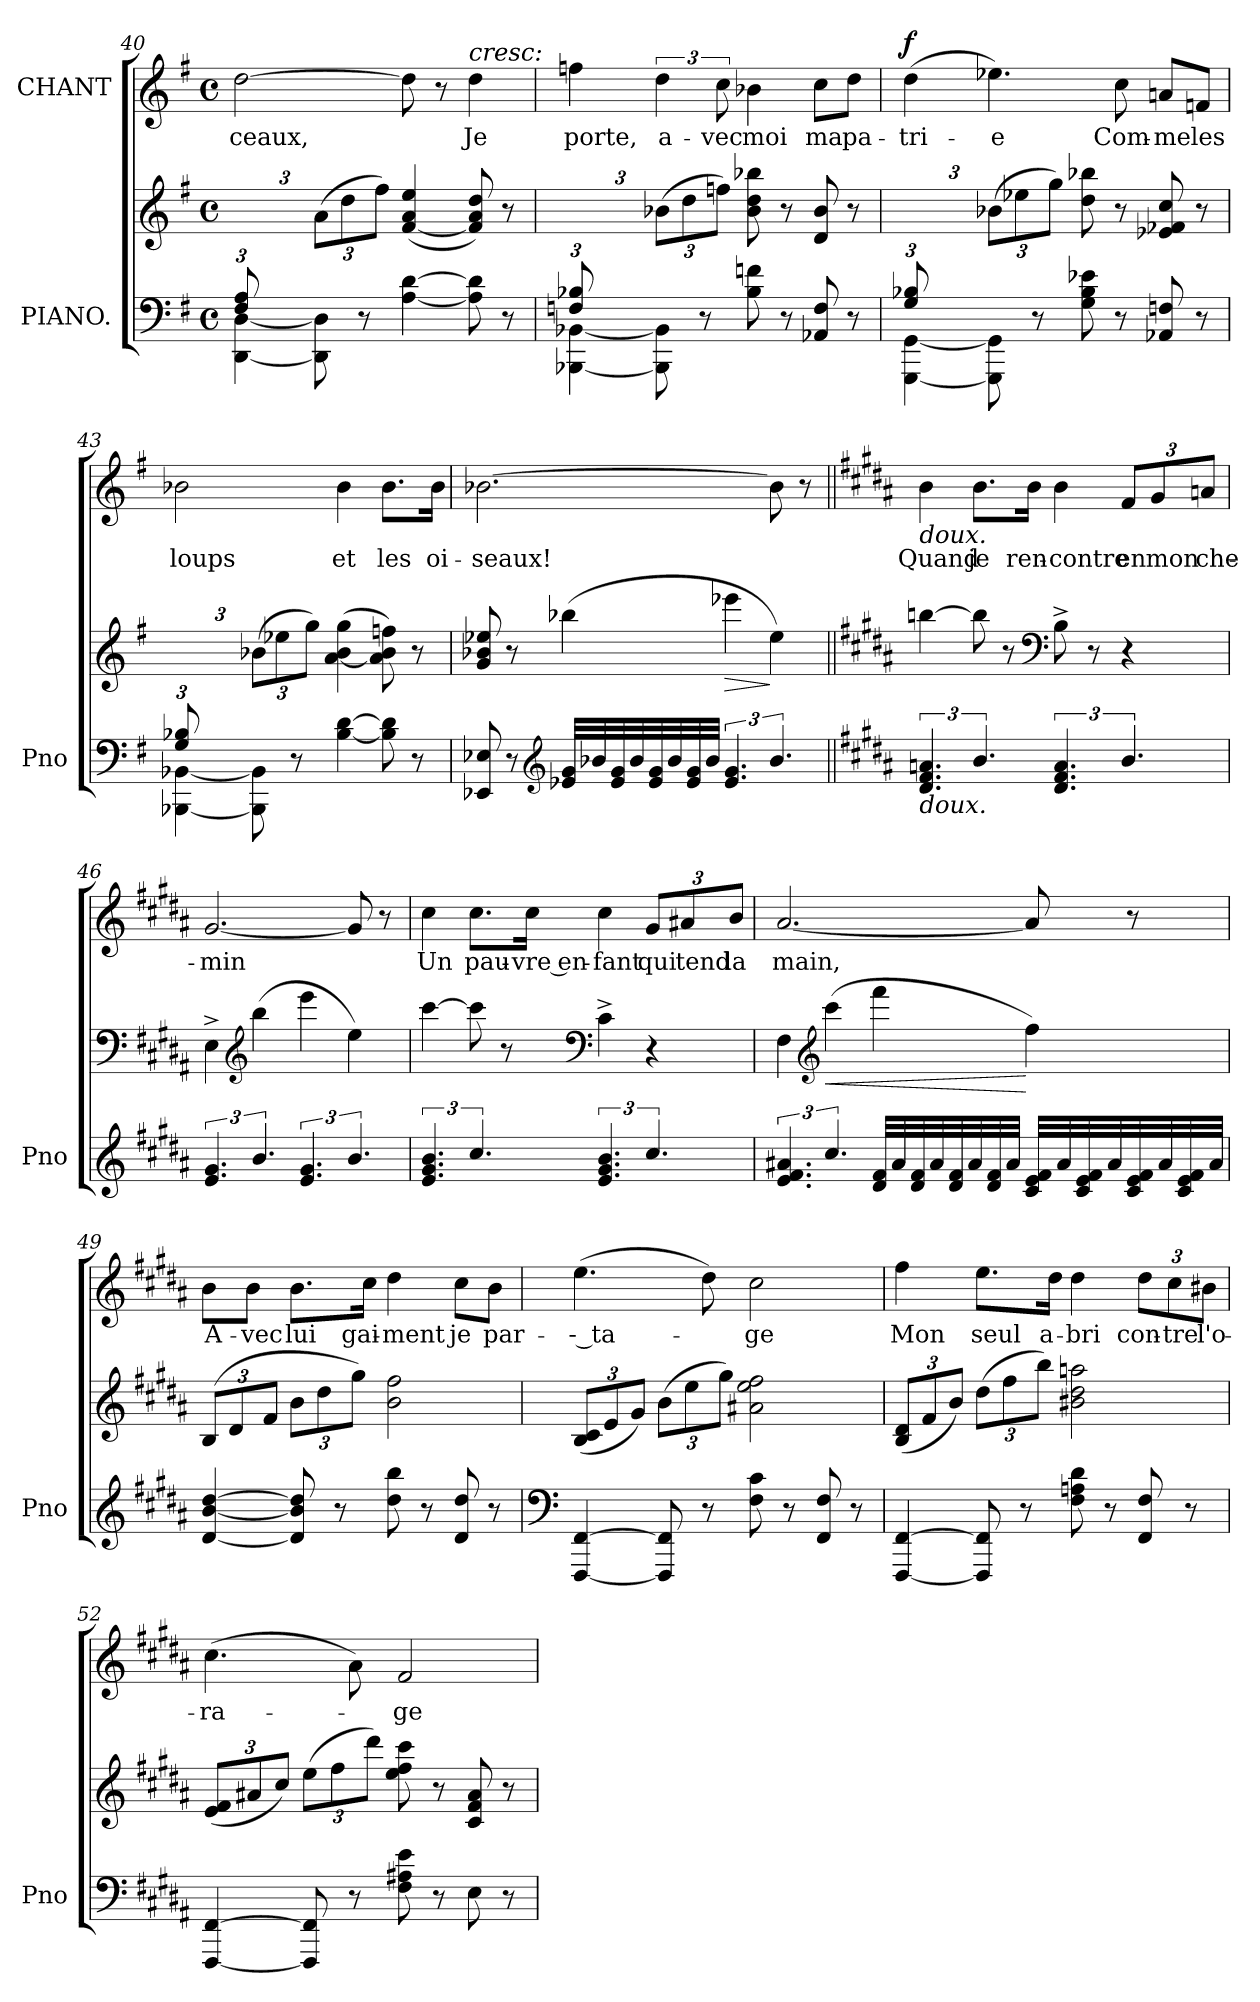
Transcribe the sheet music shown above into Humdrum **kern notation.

**kern	**kern	**dynam	**kern	**text	**dynam
*part2	*part2	*part2	*part1	*part1	*part1
*staff3	*staff2	*staff2/3	*staff1	*staff1	*staff1
*I"PIANO.	*	*	*I"CHANT	*	*
*I'Pno	*	*	*	*	*
*clefF4	*clefG2	*	*clefG2	*	*
*k[f#]	*k[f#]	*	*k[f#]	*	*
*M4/4	*M4/4	*	*M4/4	*	*
*met(c)	*met(c)	*	*met(c)	*	*
*Xbrackettup	*	*	*	*	*
=40	=40	=40	=40	=40	=40
*^	*	*	*	*	*
!	!	!	!	!	!LO:LY:b	!
(<12F#/ 12A/L	[4DD\ [<4D\	12ryy	.	[2dd\	-ceaux,	.
12%11ryy	.	12d/	.	.	.	.
.	.	12f#/J)	.	.	.	.
.	8DD\] 8D\]	(12a\L	.	.	.	.
.	.	12dd\	.	.	.	.
.	8r	.	.	.	.	.
.	.	12ff#\J)	.	.	.	.
.	[4A\ [4d\	([4f#/ 4a/ 4ee/	.	8dd\]	.	.
.	.	.	.	8r	.	.
!	!	!	!	!LO:TX:a:i:t=cresc&colon;	!	!
!	!	!	!	!	!LO:LY:b	!
.	8A\] 8d\]	8f#/] 8a/ 8dd/)	.	4dd\	Je	.
.	8r	8r	.	.	.	.
!!LO:LB:g=z
=41	=41	=41	=41	=41	=41	=41
!	!	!	!	!	!LO:LY:b	!
(<12Fn/ 12B-X/L	[4BBB-X\ [>4BB-X\	12ryy	.	4ffn\	porte,	.
12%11ryy	.	12d/	.	.	.	.
.	.	12fn/J)	.	.	.	.
!	!	!	!	!	!LO:LY:b	!
.	8BBB-\] 8BB-\]	(12b-X\L	.	6dd\	a-	.
.	.	12dd\	.	.	.	.
.	8r	.	.	.	.	.
!	!	!	!	!	!LO:LY:b	!
.	.	12ffn\J)	.	12cc\	-vec	.
!	!	!	!	!	!LO:LY:b	!
.	8B-\ 8fn\	8b-\ 8dd\ 8bb-X\	.	4b-X\	moi	.
.	8r	8r	.	.	.	.
!	!	!	!	!	!LO:LY:b	!
.	8AA-X/ 8F/	8d/ 8b-/	.	8cc\L	ma	.
!	!	!	!	!	!LO:LY:b	!
.	8r	8r	.	8dd\J	pa-	.
=42	=42	=42	=42	=42	=42	=42
!	!	!	!	!	!LO:LY:b	!LO:DY:a
(<12G/ 12B-X/L	[4GGG\ [<4GG\	12ryy	.	(4dd\	-tri-	f
12%11ryy	.	12e-X/	.	.	.	.
.	.	12g/J)	.	.	.	.
!	!	!	!	!	!LO:LY:b	!
.	8GGG\] 8GG\]	(12b-X\L	.	4.ee-X\)	-e	.
.	.	12ee-X\	.	.	.	.
.	8r	.	.	.	.	.
.	.	12gg\J)	.	.	.	.
.	8G\ 8B-\ 8e-X\	8dd\ 8bb-X\	.	.	.	.
!	!	!	!	!	!LO:LY:b	!
.	8r	8r	.	8cc\	Com-	.
!	!	!	!	!	!LO:LY:b	!
.	8AA-X/ 8Fn/	8e-X/ 8f-X/ 8cc/	.	8an/L	-me	.
!	!	!	!	!	!LO:LY:b	!
.	8r	8r	.	8fn/J	les	.
=43	=43	=43	=43	=43	=43	=43
!	!	!	!	!	!LO:LY:b	!
(<12G/ 12B-X/L	[4BBB-X\ [>4BB-X\	12ryy	.	2b-X\	loups	.
12%11ryy	.	12e-X/	.	.	.	.
.	.	12g/J)	.	.	.	.
.	8BBB-\] 8BB-\]	(12b-X\L	.	.	.	.
.	.	12ee-X\	.	.	.	.
.	8r	.	.	.	.	.
.	.	12gg\J)	.	.	.	.
!	!	!	!	!	!LO:LY:b	!
.	[4B-\ [4d\	(>[4a\ 4b-\ 4gg\	.	4b-\	et	.
!	!	!	!	!	!LO:LY:b	!
.	8B-\] 8d\]	8a\] 8b-\ 8ffn\)	.	8.b-\L	les	.
.	8r	8r	.	.	.	.
!	!	!	!	!	!LO:LY:b	!
.	.	.	.	16b-\Jk	oi-	.
*v	*v	*	*	*	*	*
!!LO:LB:g=z
=44	=44	=44	=44	=44	=44
!	!	!	!	!LO:LY:b	!
8EE-X/ 8E-X/	8g/ 8b-X/ 8ee-X/	.	[2.b-X\	-seaux!	.
8r	8r	.	.	.	.
*clefG2	*	*	*	*	*
32e-X/ 32g/LLL	(4bb-X\	.	.	.	.
32b-X/	.	.	.	.	.
32e-/ 32g/	.	.	.	.	.
32b-/	.	.	.	.	.
32e-/ 32g/	.	.	.	.	.
32b-/	.	.	.	.	.
32e-/ 32g/	.	.	.	.	.
32b-/JJJ	.	.	.	.	.
*brackettup	*	*	*	*	*
!	!	!LO:HP:b	!	!	!
6.e-/ 6.g/	4eee-X\	>	.	.	.
6.b-/	4ee-\)	]	8b-\]	.	.
.	.	.	8r	.	.
=45||	=45||	=45||	=45||	=45||	=45||
*k[f#c#g#d#a#]	*k[f#c#g#d#a#]	*	*k[f#c#g#d#a#]	*	*
!	!	!	!LO:TX:b:i:t=doux.	!	!
!LO:TX:b:i:t=doux.	!	!	!	!	!
!	!	!	!	!LO:LY:b	!
6.d#/ 6.f#/ 6.an/	[4bbn\	.	4b\	Quand	.
!	!	!	!	!LO:LY:b	!
6.b/	8bb\]	.	8.b\L	je	.
.	8r	.	.	.	.
!	!	!	!	!LO:LY:b	!
.	.	.	16b\Jk	ren-	.
*	*clefF4	*	*	*	*
!	!	!	!	!LO:LY:b	!
6.d#/ 6.f#/ 6.a/	8B^\	.	4b\	-contre	.
.	8r	.	.	.	.
!	!	!	!	!LO:LY:b	!
6.b/	4r	.	12f#/L	en	.
!	!	!	!	!LO:LY:b	!
.	.	.	12g#/	mon	.
!	!	!	!	!LO:LY:b	!
.	.	.	12an/J	che-	.
=46	=46	=46	=46	=46	=46
!	!	!	!	!LO:LY:b	!
6.e/ 6.g#/	4E^\	.	[2.g#/	-min	.
*	*clefG2	*	*	*	*
6.b/	(4bb\	.	.	.	.
6.e/ 6.g#/	4eee\	.	.	.	.
6.b/	4ee\)	.	8g#/]	.	.
.	.	.	8r	.	.
!!LO:LB:g=z
=47	=47	=47	=47	=47	=47
!	!	!	!	!LO:LY:b	!
6.e/ 6.g#/ 6.b/	[4ccc#\	.	4cc#\	Un	.
!	!	!	!	!LO:LY:b	!
6.cc#/	8ccc#\]	.	8.cc#\L	pau-	.
.	8r	.	.	.	.
!	!	!	!	!LO:LY:b	!
.	.	.	16cc#\Jk	-vre en-	.
*	*clefF4	*	*	*	*
!	!	!	!	!LO:LY:b	!
6.e/ 6.g#/ 6.b/	4c#^\	.	4cc#\	-fant	.
!	!	!	!	!LO:LY:b	!
6.cc#/	4r	.	12g#/L	qui	.
!	!	!	!	!LO:LY:b	!
.	.	.	12a#X/	tend	.
!	!	!	!	!LO:LY:b	!
.	.	.	12b/J	la	.
=48	=48	=48	=48	=48	=48
!	!	!	!	!LO:LY:b	!
6.e/ 6.f#/ 6.a#X/	4F#\	.	[2.a#/	main,	.
*	*clefG2	*	*	*	*
!	!	!LO:HP:b	!	!	!
6.cc#/	(4ccc#\	<	.	.	.
32d#/ 32f#/LLL	4fff#\	.	.	.	.
32a#/	.	.	.	.	.
32d#/ 32f#/	.	.	.	.	.
32a#/	.	.	.	.	.
32d#/ 32f#/	.	.	.	.	.
32a#/	.	.	.	.	.
32d#/ 32f#/	.	.	.	.	.
32a#/JJJ	.	.	.	.	.
32c#/ 32e/ 32f#/LLL	4ff#\)	[	8a#/]	.	.
32a#/	.	.	.	.	.
32c#/ 32e/ 32f#/	.	.	.	.	.
32a#/	.	.	.	.	.
32c#/ 32e/ 32f#/	.	.	8r	.	.
32a#/	.	.	.	.	.
32c#/ 32e/ 32f#/	.	.	.	.	.
32a#/JJJ	.	.	.	.	.
=49	=49	=49	=49	=49	=49
!	!	!	!	!LO:LY:b	!
[4d#/ [>4b/ [>4dd#/	(12B/L	.	8b\L	A-	.
.	12d#/	.	.	.	.
!	!	!	!	!LO:LY:b	!
.	.	.	8b\J	-vec	.
.	12f#/J	.	.	.	.
!	!	!	!	!LO:LY:b	!
8d#/] 8b/] 8dd#/]	12b\L	.	8.b\L	lui	.
.	12dd#\	.	.	.	.
8r	.	.	.	.	.
.	12gg#\J)	.	.	.	.
!	!	!	!	!LO:LY:b	!
.	.	.	16cc#\Jk	gai-	.
!	!	!	!	!LO:LY:b	!
8dd#\ 8bb\	2b\ 2ff#\	.	4dd#\	-ment	.
8r	.	.	.	.	.
!	!	!	!	!LO:LY:b	!
8d#/ 8dd#/	.	.	8cc#\L	je	.
!	!	!	!	!LO:LY:b	!
8r	.	.	8b\J	par-	.
!!LO:PB:g=z
=50	=50	=50	=50	=50	=50
*clefF4	*	*	*	*	*
!	!	!	!	!LO:LY:b	!
[4FFF#/ [<4FF#/	(12B/ 12c#/L	.	(4.ee\	-- ta-	.
.	12e/	.	.	.	.
.	12g#/J)	.	.	.	.
8FFF#/] 8FF#/]	(12b\L	.	.	.	.
.	12ee\	.	.	.	.
8r	.	.	8dd#\)	.	.
.	12gg#\J)	.	.	.	.
!	!	!	!	!LO:LY:b	!
8F#\ 8c#\	2a#X\ 2ee\ 2ff#\	.	2cc#\	-ge	.
8r	.	.	.	.	.
8FF#/ 8F#/	.	.	.	.	.
8r	.	.	.	.	.
=51	=51	=51	=51	=51	=51
!	!	!	!	!LO:LY:b	!
[4FFF#/ [<4FF#/	(12B/ 12d#/L	.	4ff#\	Mon	.
.	12f#/	.	.	.	.
.	12b/J)	.	.	.	.
!	!	!	!	!LO:LY:b	!
8FFF#/] 8FF#/]	(12dd#\L	.	8.ee\L	seul	.
.	12ff#\	.	.	.	.
8r	.	.	.	.	.
.	12bb\J)	.	.	.	.
!	!	!	!	!LO:LY:b	!
.	.	.	16dd#\Jk	a-	.
!	!	!	!	!LO:LY:b	!
8F#\ 8An\ 8d#\	2b#X\ 2dd#\ 2aan\	.	4dd#\	-bri	.
8r	.	.	.	.	.
!	!	!	!	!LO:LY:b	!
8FF#/ 8F#/	.	.	12dd#\L	con-	.
!	!	!	!	!LO:LY:b	!
.	.	.	12cc#\	-tre	.
8r	.	.	.	.	.
!	!	!	!	!LO:LY:b	!
.	.	.	12b#X\J	l'o-	.
=52	=52	=52	=52	=52	=52
!	!	!	!	!LO:LY:b	!
[4FFF#/ [<4FF#/	(12e/ 12f#/L	.	(4.cc#\	-ra-	.
.	12a#X/	.	.	.	.
.	12cc#/J)	.	.	.	.
8FFF#/] 8FF#/]	(12ee\L	.	.	.	.
.	12ff#\	.	.	.	.
8r	.	.	8a#\)	.	.
.	12ddd#\J)	.	.	.	.
!	!	!	!	!LO:LY:b	!
8F#\ 8A#X\ 8e\	8ee\ 8ff#\ 8ccc#\	.	2f#/	-ge	.
8r	8r	.	.	.	.
8E\	8c#/ 8f#/ 8a#/	.	.	.	.
8r	8r	.	.	.	.
=	=	=	=	=	=
*-	*-	*-	*-	*-	*-
